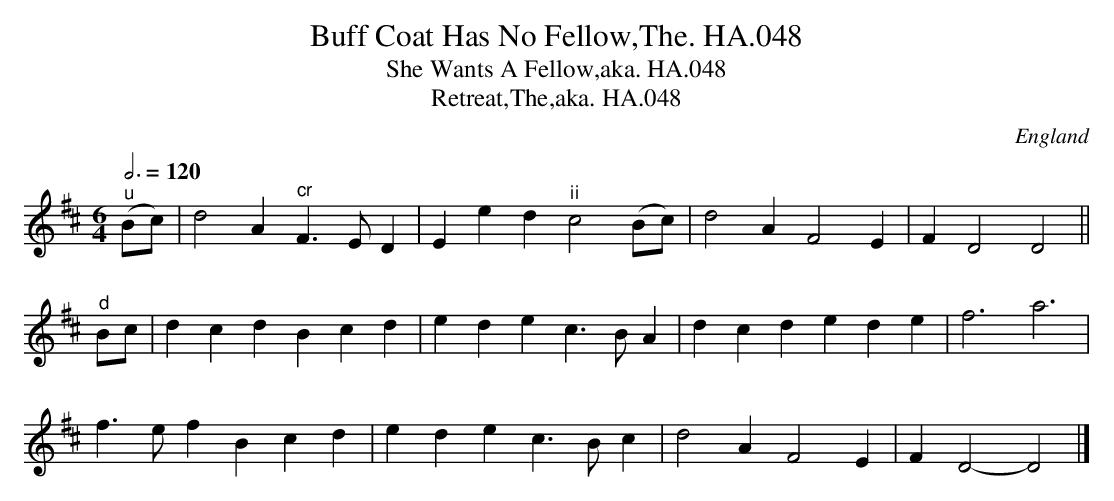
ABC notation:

X:1
T:Buff Coat Has No Fellow,The. HA.048
T:She Wants A Fellow,aka. HA.048
T:Retreat,The,aka. HA.048
M:6/4
L:1/4
Q:3/4=120
O:England
K:D major
"^u"(B/c/)|d2A "^cr"F>ED|Eed "^ii"c2(B/c/)|d2AF2E|FD2D2||!
"^d"B/c/|dcd Bcd|ede c>BA|dcd ede|f3a3|!
f>ef Bcd|ede c>Bc|d2AF2E|FD2-D2|]
